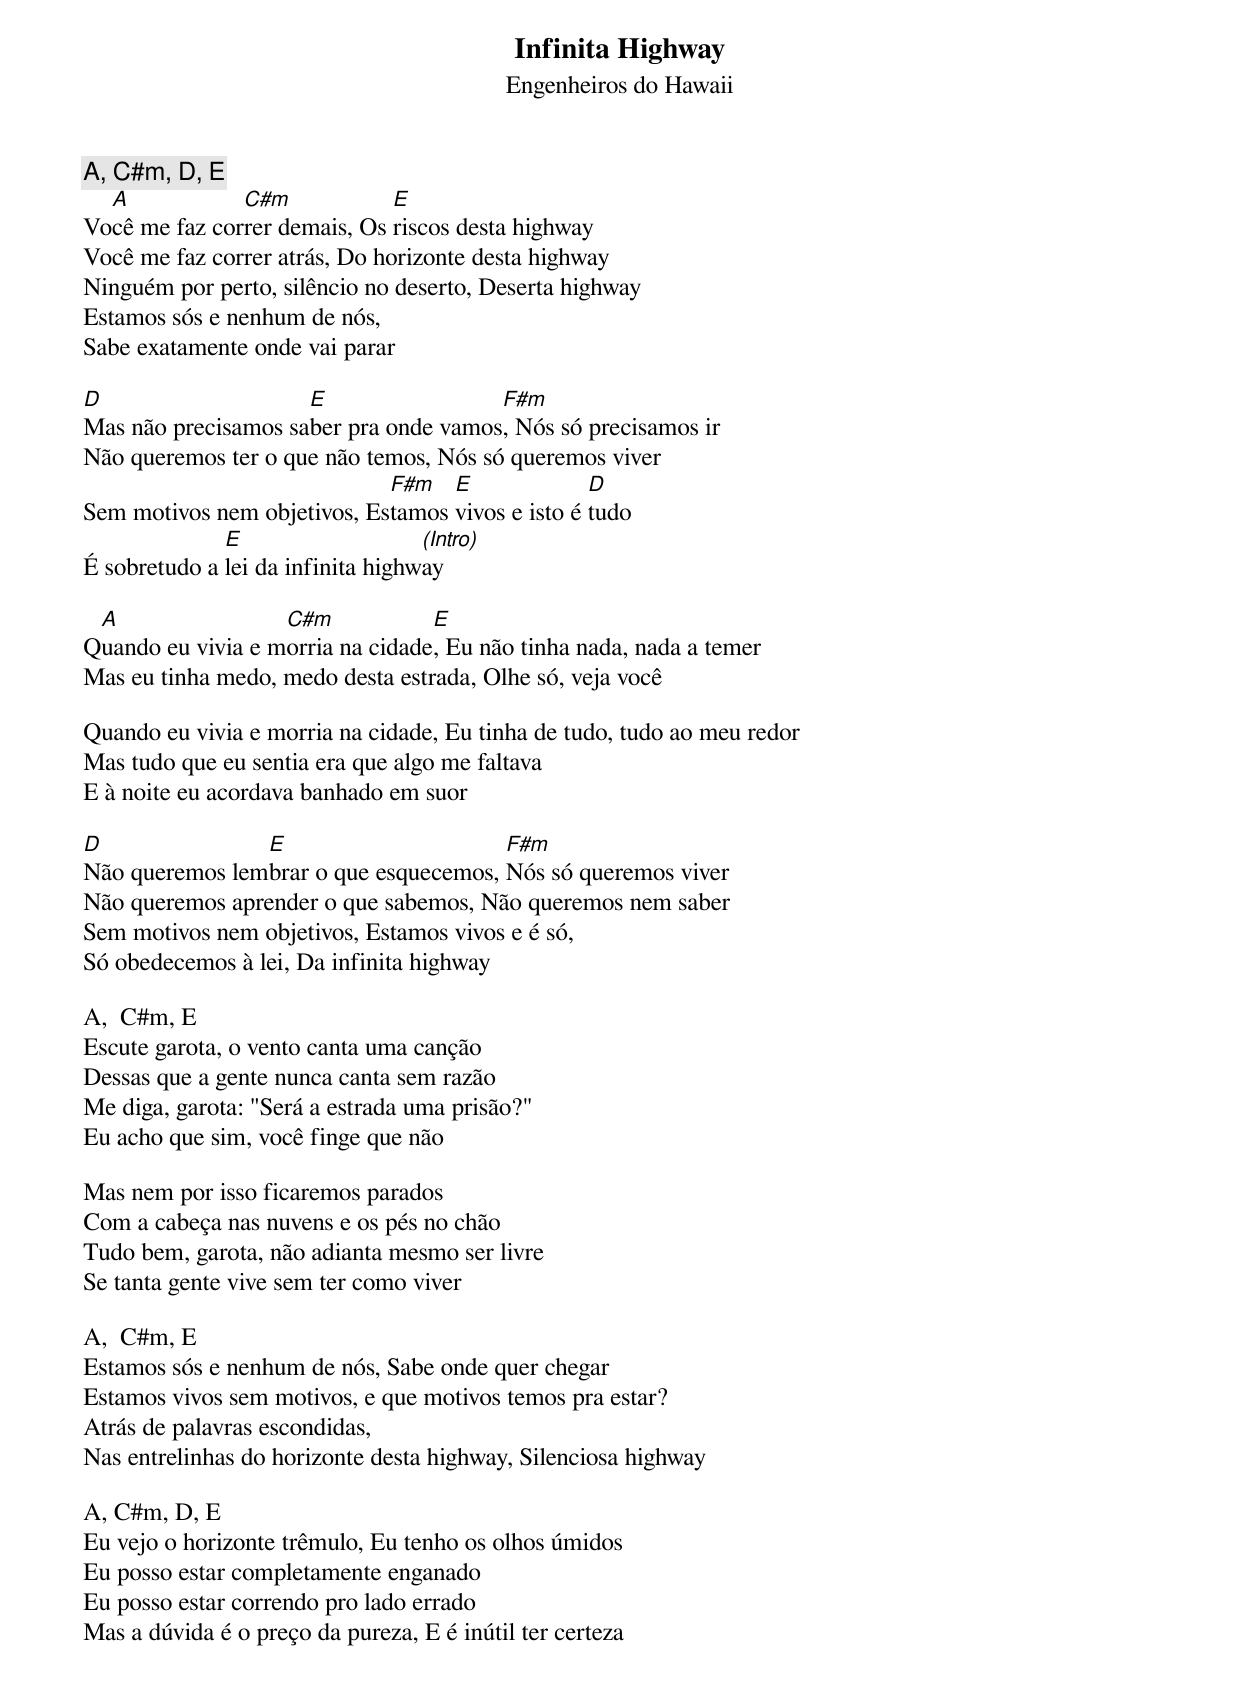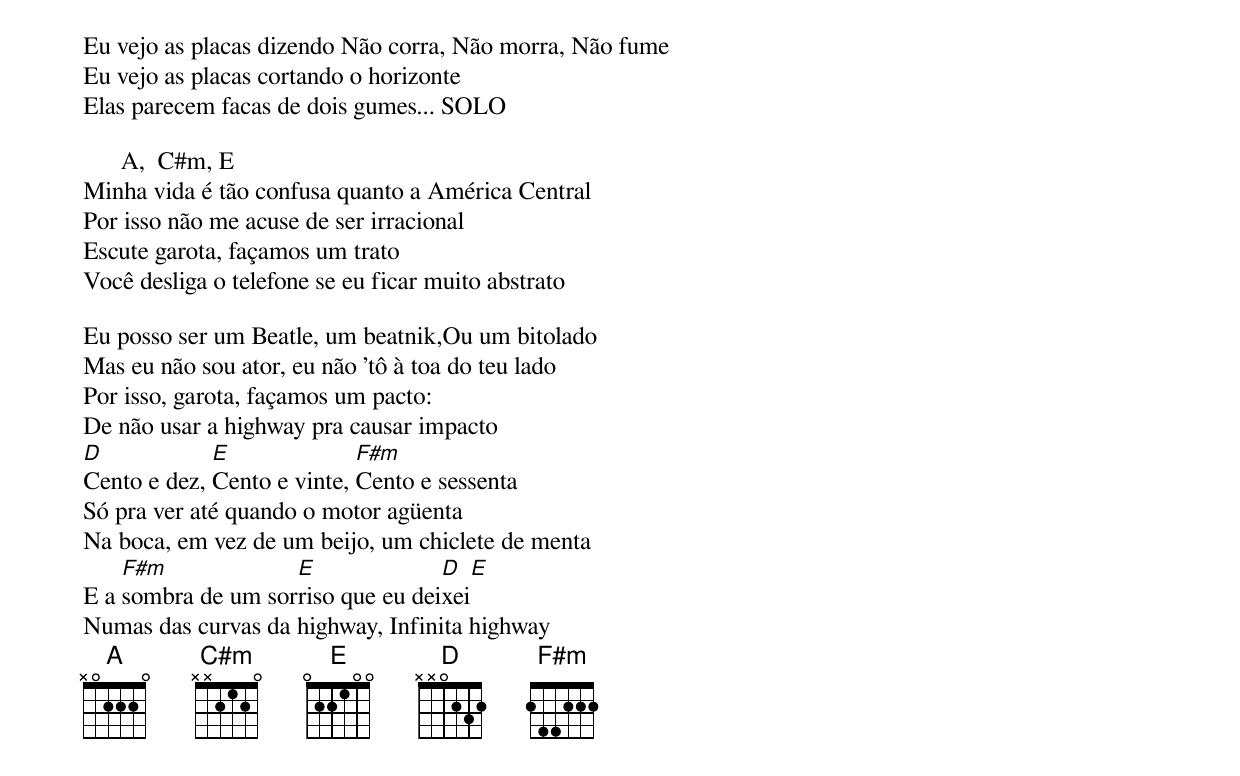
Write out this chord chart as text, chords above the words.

Infinita Highway
Engenheiros do Hawaii

A, C#m, D, E
  A            C#m            E
Você me faz correr demais, Os riscos desta highway
Você me faz correr atrás, Do horizonte desta highway
Ninguém por perto, silêncio no deserto, Deserta highway
Estamos sós e nenhum de nós,
Sabe exatamente onde vai parar

D                    E                 F#m
Mas não precisamos saber pra onde vamos, Nós só precisamos ir
Não queremos ter o que não temos, Nós só queremos viver
                             F#m   E              D
Sem motivos nem objetivos, Estamos vivos e isto é tudo
              E                    (Intro)
É sobretudo a lei da infinita highway

 A                 C#m            E
Quando eu vivia e morria na cidade, Eu não tinha nada, nada a temer
Mas eu tinha medo, medo desta estrada, Olhe só, veja você

Quando eu vivia e morria na cidade, Eu tinha de tudo, tudo ao meu redor
Mas tudo que eu sentia era que algo me faltava
E à noite eu acordava banhado em suor

D               E                      F#m
Não queremos lembrar o que esquecemos, Nós só queremos viver
Não queremos aprender o que sabemos, Não queremos nem saber
Sem motivos nem objetivos, Estamos vivos e é só,
Só obedecemos à lei, Da infinita highway

A,  C#m, E
Escute garota, o vento canta uma canção
Dessas que a gente nunca canta sem razão
Me diga, garota: "Será a estrada uma prisão?"
Eu acho que sim, você finge que não

Mas nem por isso ficaremos parados
Com a cabeça nas nuvens e os pés no chão
Tudo bem, garota, não adianta mesmo ser livre
Se tanta gente vive sem ter como viver

A,  C#m, E
Estamos sós e nenhum de nós, Sabe onde quer chegar
Estamos vivos sem motivos, e que motivos temos pra estar?
Atrás de palavras escondidas,
Nas entrelinhas do horizonte desta highway, Silenciosa highway

A, C#m, D, E
Eu vejo o horizonte trêmulo, Eu tenho os olhos úmidos
Eu posso estar completamente enganado
Eu posso estar correndo pro lado errado
Mas a dúvida é o preço da pureza, E é inútil ter certeza
Eu vejo as placas dizendo Não corra, Não morra, Não fume
Eu vejo as placas cortando o horizonte
Elas parecem facas de dois gumes... SOLO

      A,  C#m, E
Minha vida é tão confusa quanto a América Central
Por isso não me acuse de ser irracional
Escute garota, façamos um trato
Você desliga o telefone se eu ficar muito abstrato

Eu posso ser um Beatle, um beatnik,Ou um bitolado
Mas eu não sou ator, eu não 'tô à toa do teu lado
Por isso, garota, façamos um pacto:
De não usar a highway pra causar impacto
D            E              F#m
Cento e dez, Cento e vinte, Cento e sessenta
Só pra ver até quando o motor agüenta
Na boca, em vez de um beijo, um chiclete de menta
    F#m             E              D    E
E a sombra de um sorriso que eu deixei
Numas das curvas da highway, Infinita highway
